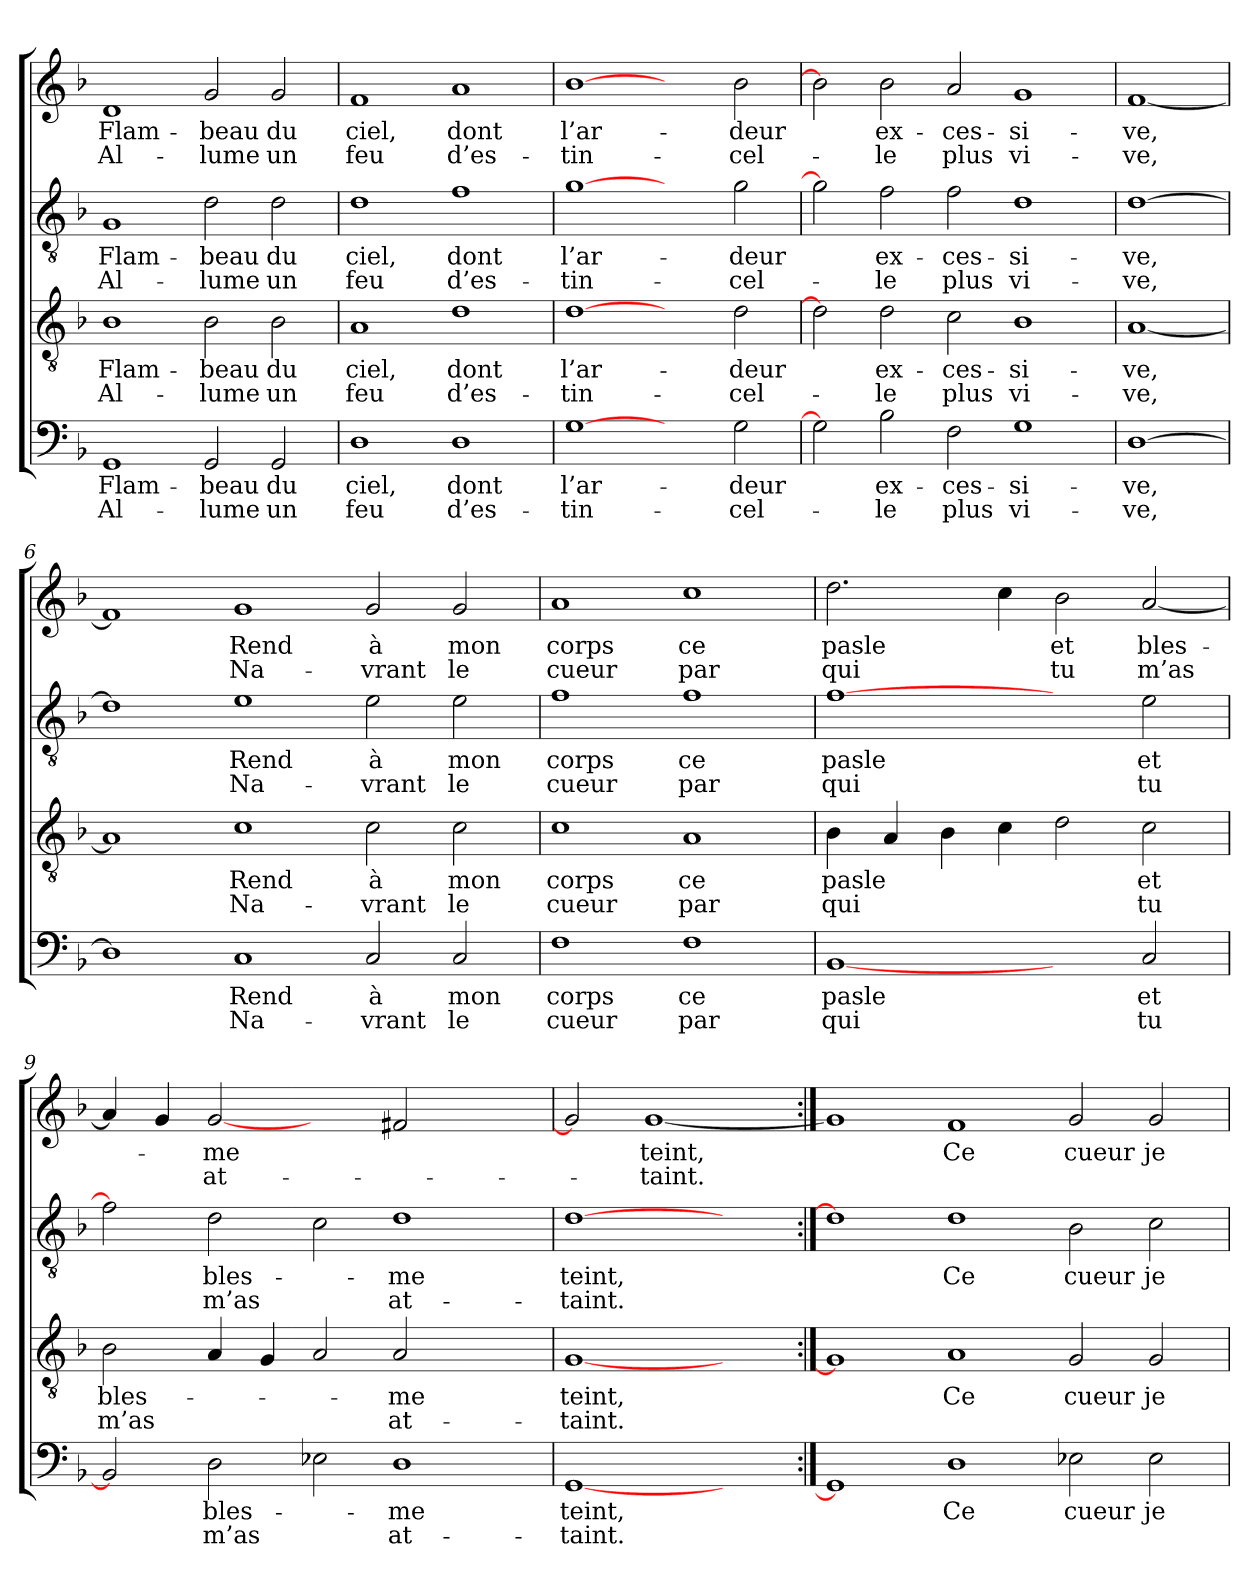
**kern	**text	**text	**kern	**text	**text	**kern	**text	**text	**kern	**text	**text
*part4	*part4	*part4	*part3	*part3	*part3	*part2	*part2	*part2	*part1	*part1	*part1
*staff4	*staff4	*staff4	*staff3	*staff3	*staff3	*staff2	*staff2	*staff2	*staff1	*staff1	*staff1
*clefF4	*	*	*clefGv2	*	*	*clefGv2	*	*	*clefG2	*	*
*k[b-]	*	*	*k[b-]	*	*	*k[b-]	*	*	*k[b-]	*	*
=1	=1	=1	=1	=1	=1	=1	=1	=1	=1	=1	=1
1GG	Flam-	Al-	1B-	Flam-	Al-	1G	Flam-	Al-	1d	Flam-	Al-
2GG	-beau	-lume	2B-	-beau	-lume	2d	-beau	-lume	2g	-beau	-lume
2GG	du	un	2B-	du	un	2d	du	un	2g	du	un
=2	=2	=2	=2	=2	=2	=2	=2	=2	=2	=2	=2
1D	ciel,	feu	1A	ciel,	feu	1d	ciel,	feu	1f	ciel,	feu
1D	dont	d’es-	1d	dont	d’es-	1f	dont	d’es-	1a	dont	d’es-
=3	=3	=3	=3	=3	=3	=3	=3	=3	=3	=3	=3
[1G	l’ar-	-tin-	[1d	l’ar-	-tin-	[1g	l’ar-	-tin-	[1b-	l’ar-	-tin-
2ryy	.	.	2ryy	.	.	2ryy	.	.	2ryy	.	.
2G	-deur	-cel-	2d	-deur	-cel-	2g	-deur	-cel-	2b-	-deur	-cel-
=4	=4	=4	=4	=4	=4	=4	=4	=4	=4	=4	=4
2G]	.	.	2d]	.	.	2g]	.	.	2b-]	.	.
2B-	ex-	-le	2d	ex-	-le	2f	ex-	-le	2b-	ex-	-le
2F	-ces-	plus	2c	-ces-	plus	2f	-ces-	plus	2a	-ces-	plus
1G	-si-	vi-	1B-	-si-	vi-	1d	-si-	vi-	1g	-si-	vi-
=5	=5	=5	=5	=5	=5	=5	=5	=5	=5	=5	=5
[1D	-ve,	-ve,	[1A	-ve,	-ve,	[1d	-ve,	-ve,	[1f	-ve,	-ve,
!!LO:LB:g=z
=6	=6	=6	=6	=6	=6	=6	=6	=6	=6	=6	=6
1D]	.	.	1A]	.	.	1d]	.	.	1f]	.	.
1C	Rend	Na-	1c	Rend	Na-	1e	Rend	Na-	1g	Rend	Na-
2C	à	-vrant	2c	à	-vrant	2e	à	-vrant	2g	à	-vrant
2C	mon	le	2c	mon	le	2e	mon	le	2g	mon	le
=7	=7	=7	=7	=7	=7	=7	=7	=7	=7	=7	=7
1F	corps	cueur	1c	corps	cueur	1f	corps	cueur	1a	corps	cueur
1F	ce	par	1A	ce	par	1f	ce	par	1cc	ce	par
=8	=8	=8	=8	=8	=8	=8	=8	=8	=8	=8	=8
[1BB-	pasle	qui	4B-	pasle	qui	[1f	pasle	qui	2.dd	pasle	qui
.	.	.	4A	.	.	.	.	.	.	.	.
.	.	.	4B-	.	.	.	.	.	.	.	.
.	.	.	4c	.	.	.	.	.	4cc	.	.
2ryy	.	.	2d	.	.	2ryy	.	.	2b-	et	tu
2C	et	tu	2c	et	tu	2e	et	tu	[2a	bles-	m’as
=9	=9	=9	=9	=9	=9	=9	=9	=9	=9	=9	=9
2BB-]	.	.	2B-	bles-	m’as	2f]	.	.	4a]	.	.
.	.	.	.	.	.	.	.	.	4g	.	.
2D	bles-	m’as	4A	.	.	2d	bles-	m’as	[2g	-me	at-
.	.	.	4G	.	.	.	.	.	.	.	.
2E-X	.	.	2A	.	.	2c	.	.	2ryy	.	.
1D	-me	at-	2A	-me	at-	1d	-me	at-	2f#X	.	.
.	.	.	2ryy	.	.	.	.	.	2ryy	.	.
=10	=10	=10	=10	=10	=10	=10	=10	=10	=10	=10	=10
[1GG	teint,	-taint.	[1G	teint,	-taint.	[1d	teint,	-taint.	2g]	.	.
.	.	.	.	.	.	.	.	.	[1g	teint,	-taint.
2ryy	.	.	2ryy	.	.	2ryy	.	.	.	.	.
!!LO:LB:g=z
=11:|!	=11:|!	=11:|!	=11:|!	=11:|!	=11:|!	=11:|!	=11:|!	=11:|!	=11:|!	=11:|!	=11:|!
1GG]	.	.	1G]	.	.	1d]	.	.	1g]	.	.
1D	Ce	.	1A	Ce	.	1d	Ce	.	1f	Ce	.
2E-X	cueur	.	2G	cueur	.	2B-	cueur	.	2g	cueur	.
2E-	je	.	2G	je	.	2c	je	.	2g	je	.
=	=	=	=	=	=	=	=	=	=	=	=
*-	*-	*-	*-	*-	*-	*-	*-	*-	*-	*-	*-
